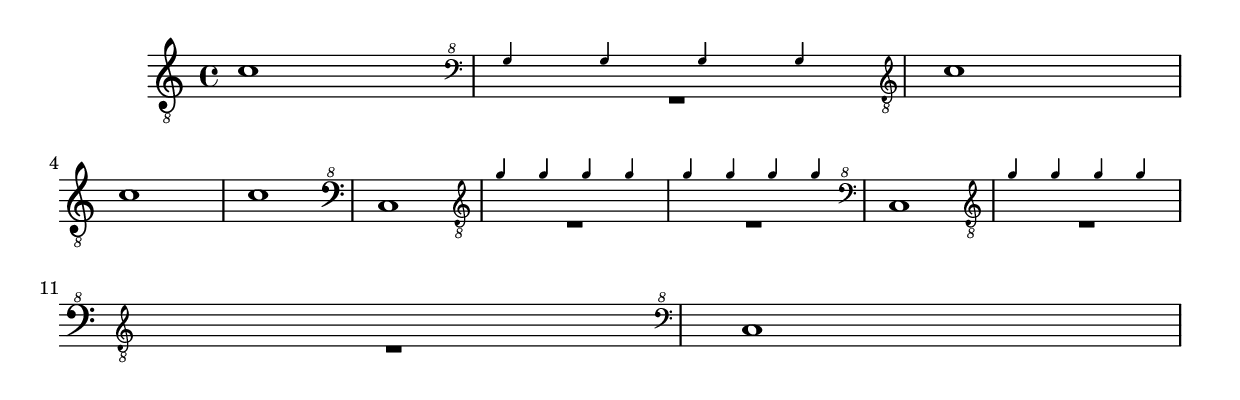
\version "2.14.0"

\header {
  texidoc = "Octavation for clefs for cue notes."
}

vI = \relative c'' { \clef "treble" \repeat unfold 40 g4 }
\addQuote vIQuote { \vI }

Solo = \relative c' {
  \clef "treble_8" c1 |
  \cueDuringWithClef #"vIQuote" #UP #"bass^8" { R1 } |
  c1 | \break
  c c
  \clef "bass^8" c1 |
  \cueDuringWithClef #"vIQuote" #UP #"treble_8" { R1 R1 } |
  c
  \cueDuringWithClef #"vIQuote" #UP #"treble_8" { R1 \break R } |
  c
}

\score {
  <<
    \new Staff \new Voice \Solo
  >>
}
